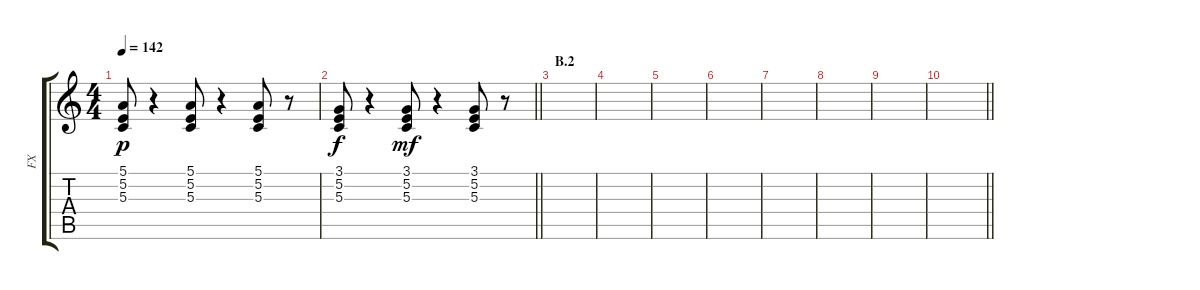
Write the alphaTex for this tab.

\track ("FX " "FX ") {instrument seashore}
\staff {score tabs}
\tuning (E4 B3 G3 D3 A2 E2) {hide}
\ts (4 4)
\tempo 142
\clef g2
\ks c
(5.1 5.2 5.3).8{dy p} r.4 (5.1 5.2 5.3).8 r.4 (5.1 5.2 5.3).8 r.8 |
\barLineRight lightlight
(3.1 5.2 5.3).8{dy f} r.4 (3.1 5.2 5.3).8{dy mf} r.4 (3.1 5.2 5.3).8 r.8 |
\section ("" "B.2")
|
|
|
|
|
|
|
\barLineRight lightlight
